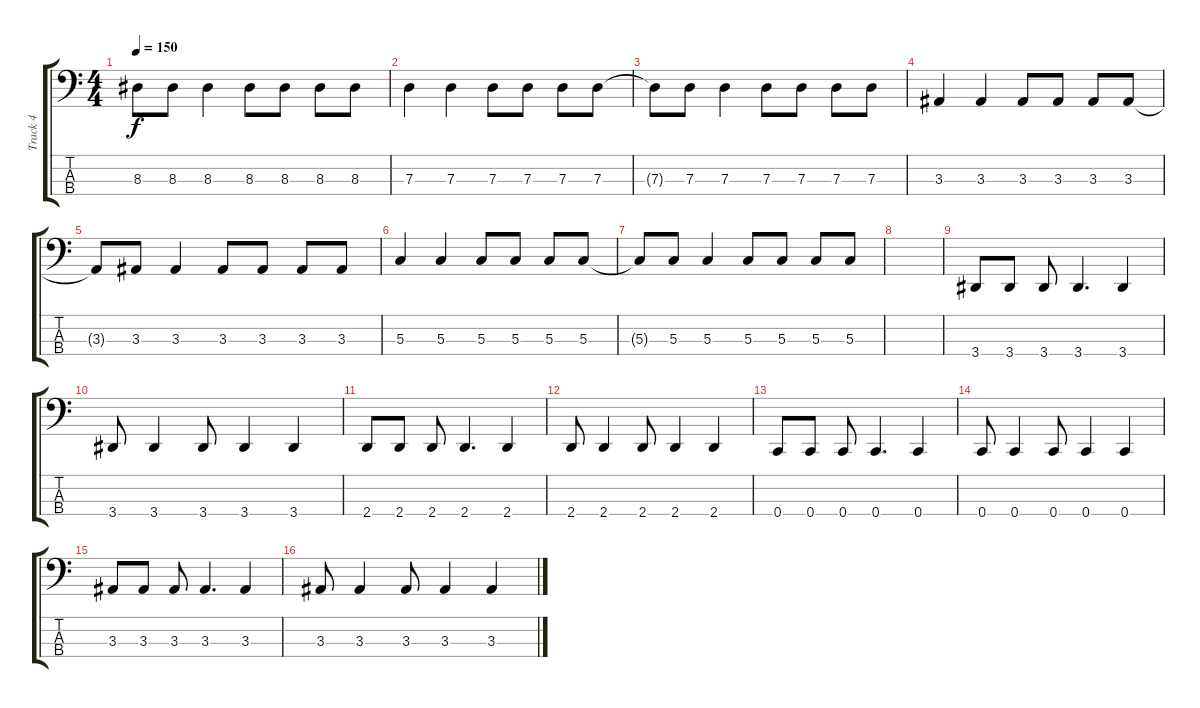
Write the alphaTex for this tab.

\track ("Track 4" "Track 4") {instrument electricbasspick}
\staff {score tabs}
\tuning (F2 C2 G1 C1) {hide}
\ts (4 4)
\tempo 150
\clef f4
\ks c
8.3{t}.8{dy f} 8.3.8 8.3.4 8.3.8 8.3.8 8.3.8 8.3.8 |
7.3.4 7.3.4 7.3.8 7.3.8 7.3.8 7.3.8 |
7.3{t}.8 7.3.8 7.3.4 7.3.8 7.3.8 7.3.8 7.3.8 |
3.3.4 3.3.4 3.3.8 3.3.8 3.3.8 3.3.8 |
3.3{t}.8 3.3.8 3.3.4 3.3.8 3.3.8 3.3.8 3.3.8 |
5.3.4 5.3.4 5.3.8 5.3.8 5.3.8 5.3.8 |
5.3{t}.8 5.3.8 5.3.4 5.3.8 5.3.8 5.3.8 5.3.8 |
|
3.4.8 3.4.8 3.4.8 3.4.4{d} 3.4.4 |
3.4.8 3.4.4 3.4.8 3.4.4 3.4.4 |
2.4.8 2.4.8 2.4.8 2.4.4{d} 2.4.4 |
2.4.8 2.4.4 2.4.8 2.4.4 2.4.4 |
0.4.8 0.4.8 0.4.8 0.4.4{d} 0.4.4 |
0.4.8 0.4.4 0.4.8 0.4.4 0.4.4 |
3.3.8 3.3.8 3.3.8 3.3.4{d} 3.3.4 |
3.3.8 3.3.4 3.3.8 3.3.4 3.3.4
